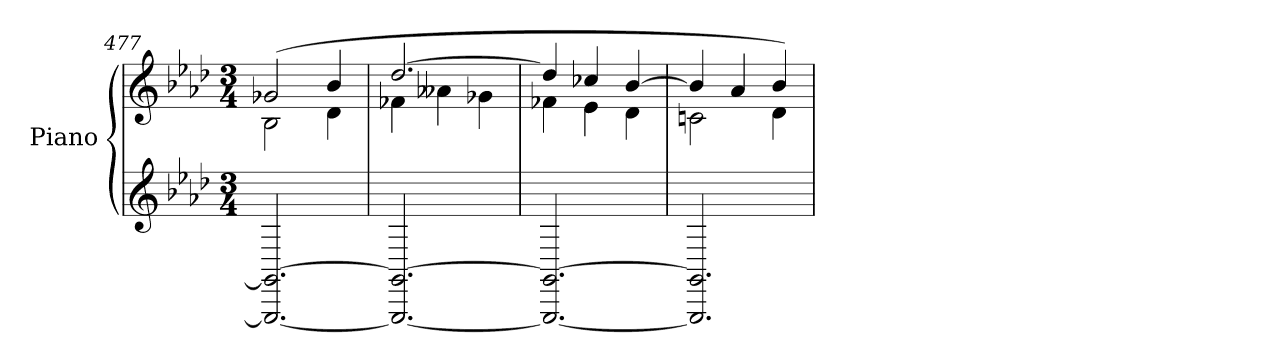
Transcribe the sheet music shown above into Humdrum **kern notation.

**kern	**kern
*part1	*part1
*staff2	*staff1
*I"Piano	*
*I'Pno.	*
*clefG2	*clefG2
*k[b-e-a-d-]	*k[b-e-a-d-]
*M3/4	*M3/4
=477	=477
*	*^
2.GGG-/_ 2.GG-/_	(2g-X/	2B-\
.	4b-/	4d-\
=478	=478	=478
2.GGG-/_ 2.GG-/_	[2.dd-/	4f-X\
.	.	4a--X\
.	.	4g-X\
=479	=479	=479
2.GGG-/_ 2.GG-/_	4dd-/]	4f-X\
.	4cc-X/	4e-\
.	[4b-/	4d-\
=480	=480	=480
2.GGG-/] 2.GG-/]	4b-/]	2cn\
.	4a-/	.
.	4b-/)	4d-\
*	*v	*v
=	=
*-	*-
